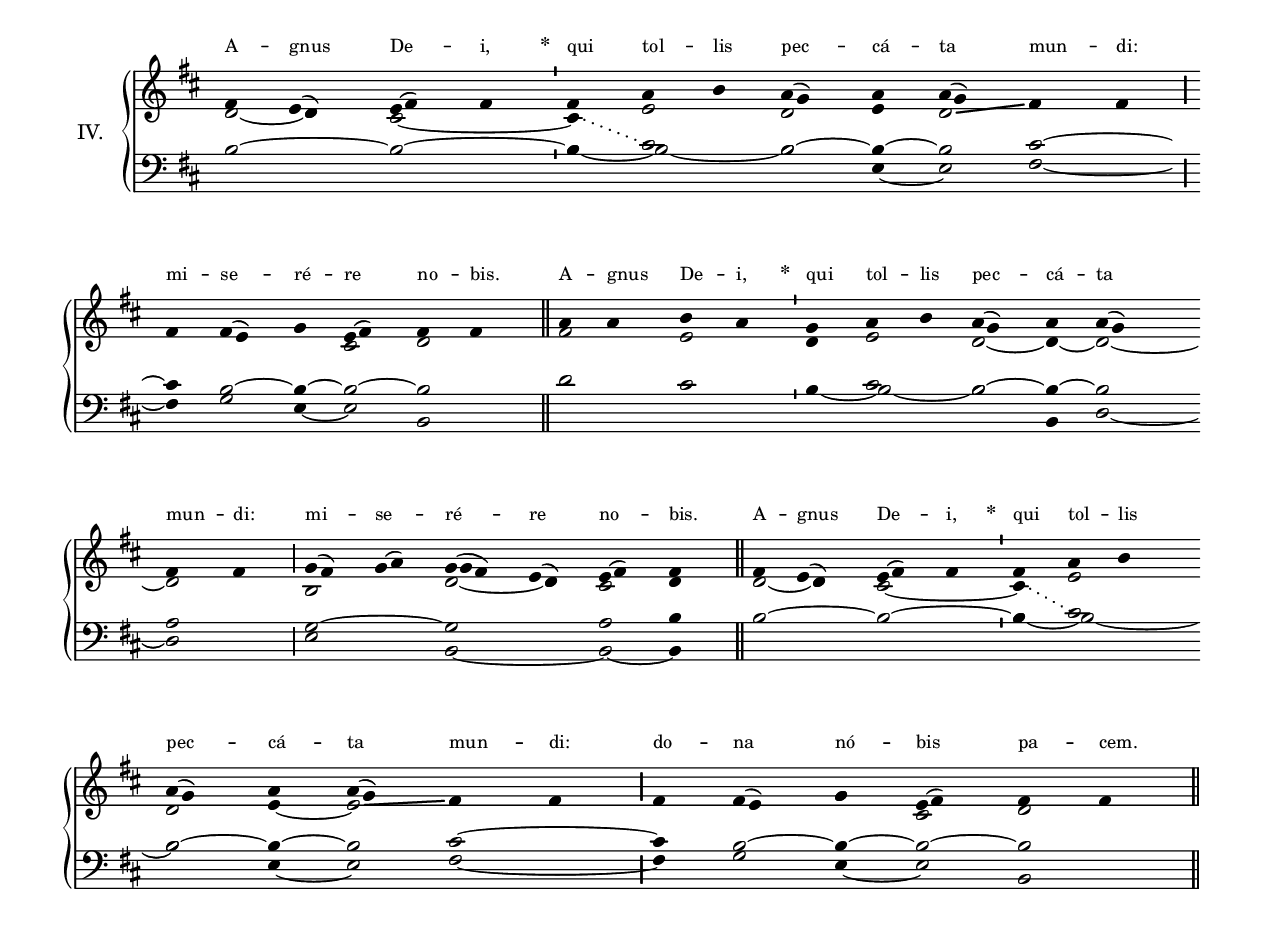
\version "2.18"
\include "gregorian.ly"
\include "noh2.ily"

%Page reference: page v.61
%(volume.page)

global = {
 \key fis \phrygian
 \cadenzaOn 
 \override Glissando #'thickness = #2.0
}

chantText = \lyricmode {
A -- gnus De -- i, 
\set stanza = " * " qui tol -- lis pec -- cá -- ta mun -- di: 
mi -- se -- ré -- re no -- bis. 
A -- gnus De -- i, 
\set stanza = " * " qui tol -- lis pec -- cá -- ta mun -- di: 
mi -- se -- ré -- re no -- bis. 
A -- gnus De -- i, 
\set stanza = " * " qui tol -- lis pec -- cá -- ta mun -- di: 
do -- na nó -- bis pa -- cem. }

chantMusic = {
\tieDown   fis'4 e'4 ( d'4) e'4 ( fis'4) fis'4 \divisioMinima
 fis'4 a'4 b'4 a'4 ( g'4) a'4 a'4 ( g'4) fis'4 fis'4 \divisioMaior
 \forceBreak
 fis'4 fis'4 ( e'4) g'4 e'4 ( fis'4) fis'4 fis'4 \finalis
 a'4 a'4 b'4 a'4 \divisioMinima
 g'4 a'4 b'4 a'4 ( g'4) a'4 a'4 ( g'4) \forceBreak
 fis'4 fis'4 \divisioMaior
 g'4 ( fis'4) g'4 ( a'4) g'4 ( g'4 fis'4) e'4 ( d'4) e'4 ( fis'4) fis'4 \finalis
 fis'4 e'4 ( d'4) e'4 ( fis'4) fis'4 \divisioMinima
 fis'4 a'4 b'4 \forceBreak
 a'4 ( g'4) a'4 a'4 ( g'4) fis'4 fis'4 \divisioMaior
 fis'4 fis'4 ( e'4) g'4 e'4 ( fis'4) fis'4 fis'4 \finalis

}

altoMusic = {
d'2 ~ d'4 cis'2*3/2 ~ \divisioMinima
cis'4 e'2 d'2 e'4 d'2 -\tweak Glissando.Y-offset #-0.8 \glissando fis'4 fis'4 \divisioMaior
r2*4/2 cis'2 d'2 \finalis
fis'2 e'2 \divisioMinima
d'4 e'2 d'2 ~ d'4 ~ d'2 ~ d'2 \divisioMaior
b2*4/2 d'2*4/2 ~ d'4 cis'2 d'4 \finalis
d'2 ~ d'4 cis'2*3/2 ~ \divisioMinima
cis'4 e'2 d'2 e'4 ~ e'2 -\tweak Glissando.Y-offset #-0.8 \glissando fis'4 fis'4 \divisioMaior
r2*3/2 g'4 cis'2 d'2 \finalis
}

tenorMusic = {
b2*3/2 ~ b2*3/2 ~ \divisioMinima
b4 cis'2 b2 ~ b4 ~ b2 cis'2 ~ \divisioMaior
cis'4 b2 ~ b4 ~ b2 ~ b2 \finalis
d'2 cis'2 \divisioMinima
r4 cis'2 b2 ~ b4 ~ b2 a2 \divisioMaior
g2*4/2 ~ g2*5/2 a2 b4 \finalis
b2*3/2 ~ b2*3/2 ~ \divisioMinima
b4 cis'2 b2 ~ b4 ~ b2 cis'2 ~ \divisioMaior
cis'4 b2 ~ b4 ~ b2 ~ b2 \finalis
}

bassMusic = {
r2*6/2 \divisioMinima
b4 ~ b2 ~ b2 e4 ~ e2 fis2 ~ \divisioMaior
fis4 g2 e4 ~ e2 b,2 \finalis
r2*4/2 \divisioMinima
b4 ~ b2 ~ b2 b,4 d2 ~ d2 \divisioMaior
e2*4/2 b,2*5/2 ~ b,2 ~ b,4 \finalis
r2*6/2 \divisioMinima
b4 ~ b2 ~ b2 e4 ~ e2 fis2 ~ \divisioMaior
fis4 g2 e4 ~ e2 b,2 \finalis
}

voiceLines = {
\voiceLineStyle


s2*6/2
\allowVoiceLineBreak
\voiceLine "up" "down" cis'2*1/2 cis'2*1/2


s2*48/2
\allowVoiceLineBreak
\voiceLine "up" "down" cis'2*1/2 cis'2*1/2




}

\score{
  <<
    \new Lyrics
    \new GrandStaff <<
      \set GrandStaff.autoBeaming = ##f
      \set GrandStaff.instrumentName = \markup \center-column {
        "IV."
      }
      \new Staff = up <<
        \new Voice = "chant" {
          \voiceOne \global \chantMusic
        }
        \new Voice {
          \voiceTwo \global \altoMusic
        }
      >>

      \new Staff = down <<
        \clef bass
        \new Voice {
          \voiceOne \global \tenorMusic
        }
        \new Voice {
          \voiceTwo \global \bassMusic
        }
	\new Voice {
        \voiceThree \global \voiceLines
        }
      >>
    >>
    \context Lyrics {
      \lyricsto chant {
      \chantText
    }
    }
  >>
  \layout{
  }
  
}
